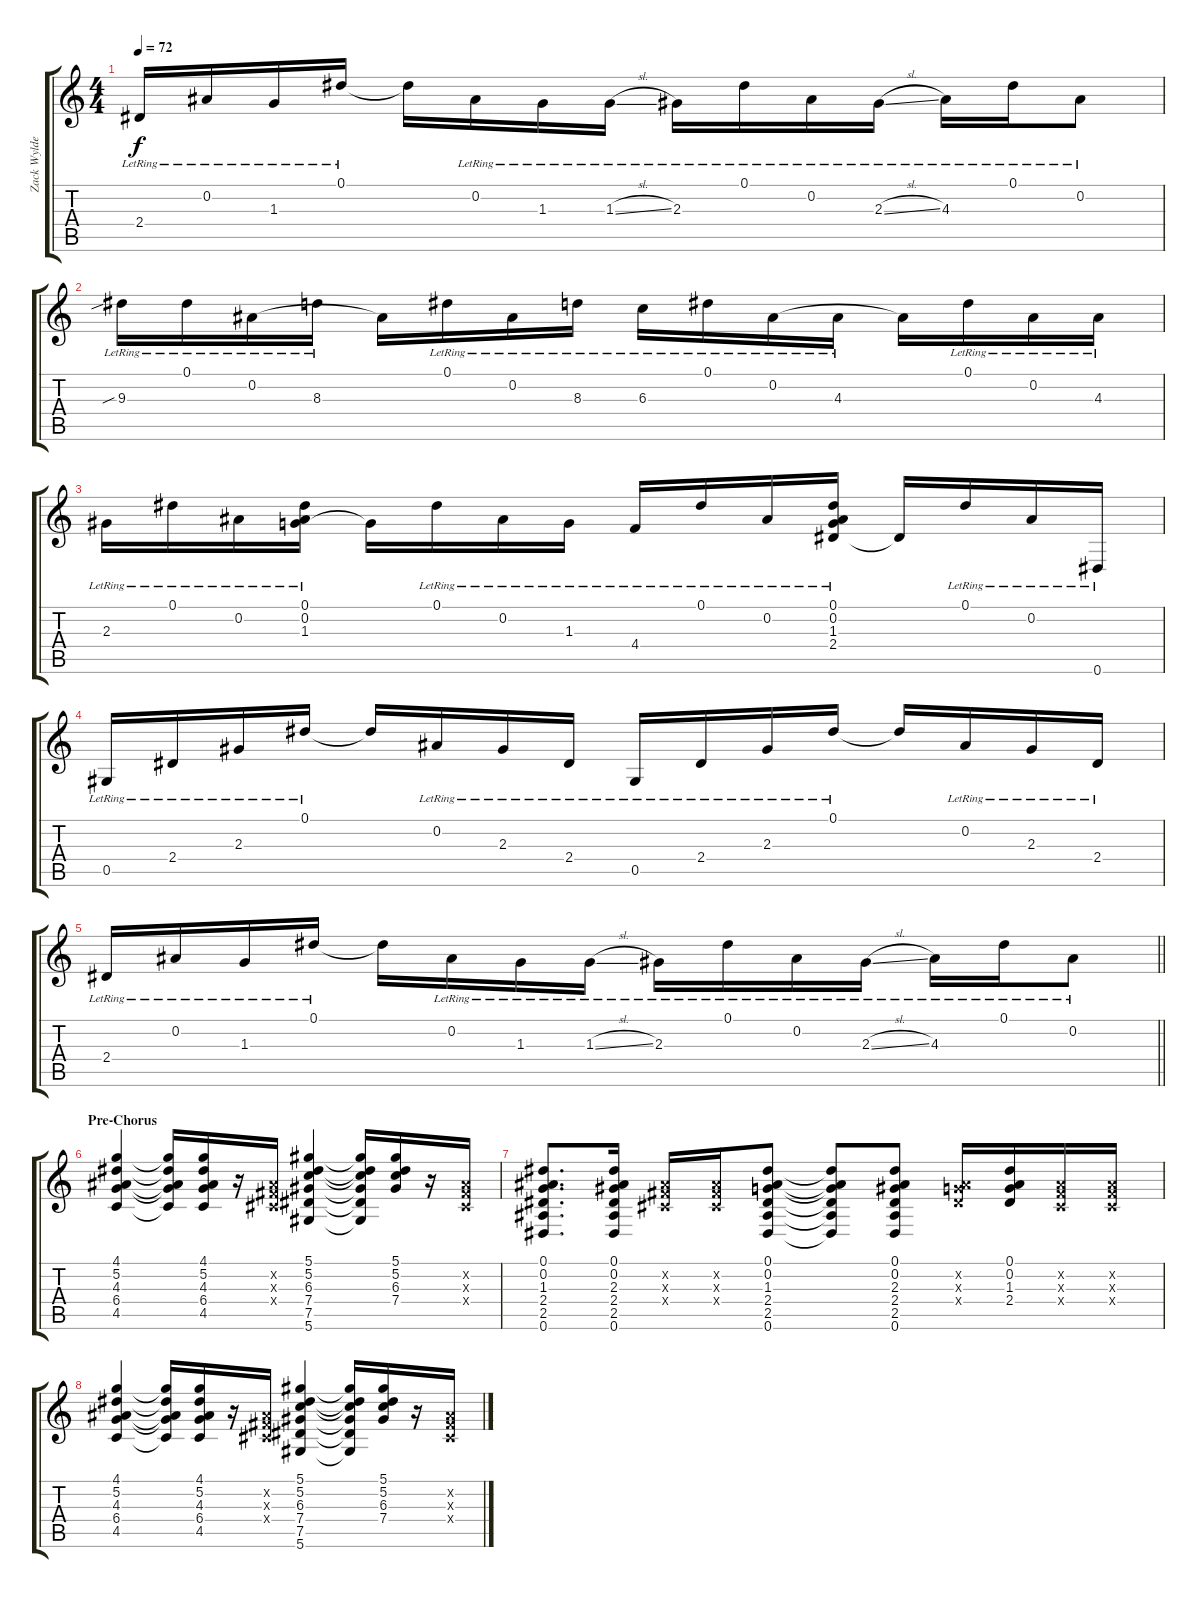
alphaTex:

\track ("Zack Wylde" "Zack Wylde") {instrument acousticguitarsteel}
\staff {score tabs}
\tuning (Eb4 Bb3 Gb3 Db3 Ab2 Eb2) {hide}
\ts (4 4)
\tempo 72
\clef g2
\ks c
2.4{lr}.16{dy f} 0.2{lr}.16 1.3{lr}.16 0.1{lr}.16 0.1{t}.16 0.2{lr}.16 1.3{lr}.16 1.3{sl lr}.16 2.3{lr}.16 0.1{lr}.16 0.2{lr}.16 2.3{sl lr}.16 4.3{lr}.16 0.1{lr}.16 0.2{lr}.8 |
9.3{sib lr}.16 0.1{lr}.16 0.2{lr}.16 8.3{lr}.16 0.2{t}.16 0.1{lr}.16 0.2{lr}.16 8.3{lr}.16 6.3{lr}.16 0.1{lr}.16 0.2{lr}.16 4.3{lr}.16 0.2{t}.16 0.1{lr}.16 0.2{lr}.16 4.3{lr}.16 |
2.3{lr}.16 0.1{lr}.16 0.2{lr}.16 (0.1{lr} 0.2{lr} 1.3{lr}).16 1.3{t}.16 0.1{lr}.16 0.2{lr}.16 1.3{lr}.16 4.4{lr}.16 0.1{lr}.16 0.2{lr}.16 (0.1{lr} 0.2{lr} 1.3{lr} 2.4{lr}).16 2.4{t}.16 0.1{lr}.16 0.2{lr}.16 0.6{lr}.16 |
0.5{lr}.16 2.4{lr}.16 2.3{lr}.16 0.1{lr}.16 0.1{t}.16 0.2{lr}.16 2.3{lr}.16 2.4{lr}.16 0.5{lr}.16 2.4{lr}.16 2.3{lr}.16 0.1{lr}.16 0.1{t}.16 0.2{lr}.16 2.3{lr}.16 2.4{lr}.16 |
\barLineRight lightlight
2.4{lr}.16 0.2{lr}.16 1.3{lr}.16 0.1{lr}.16 0.1{t}.16 0.2{lr}.16 1.3{lr}.16 1.3{sl lr}.16 2.3{lr}.16 0.1{lr}.16 0.2{lr}.16 2.3{sl lr}.16 4.3{lr}.16 0.1{lr}.16 0.2{lr}.8 |
\section ("" "Pre-Chorus")
(4.1 5.2 4.3 6.4 4.5).4 (4.1{t} 5.2{t} 4.3{t} 6.4{t} 4.5{t}).16 (4.1 5.2 4.3 6.4 4.5).16 r.16 (0.2{x} 0.3{x} 0.4{x}).16 (5.1 5.2 6.3 7.4 7.5 5.6).4 (5.1{t} 5.2{t} 6.3{t} 7.4{t} 7.5{t} 5.6{t}).16 (5.1 5.2 6.3 7.4).16 r.16 (0.2{x} 0.3{x} 0.4{x}).16 |
(0.1 0.2 1.3 2.4 2.5 0.6).8{d} (0.1 0.2 2.3 2.4 2.5 0.6).16 (0.2{x} 0.3{x} 0.4{x}).16 (0.2{x} 0.3{x} 0.4{x}).16 (0.1 0.2 1.3 2.4 2.5 0.6).8 (0.1{t} 0.2{t} 1.3{t} 2.4{t} 2.5{t} 0.6{t}).8 (0.1 0.2 2.3 2.4 2.5 0.6).8 (0.2{x} 1.3{x} 2.4{x}).16 (0.1 0.2 1.3 2.4).16 (0.2{x} 0.3{x} 0.4{x}).16 (0.2{x} 0.3{x} 0.4{x}).16 |
(4.1 5.2 4.3 6.4 4.5).4 (4.1{t} 5.2{t} 4.3{t} 6.4{t} 4.5{t}).16 (4.1 5.2 4.3 6.4 4.5).16 r.16 (0.2{x} 0.3{x} 0.4{x}).16 (5.1 5.2 6.3 7.4 7.5 5.6).4 (5.1{t} 5.2{t} 6.3{t} 7.4{t} 7.5{t} 5.6{t}).16 (5.1 5.2 6.3 7.4).16 r.16 (0.2{x} 0.3{x} 0.4{x}).16
